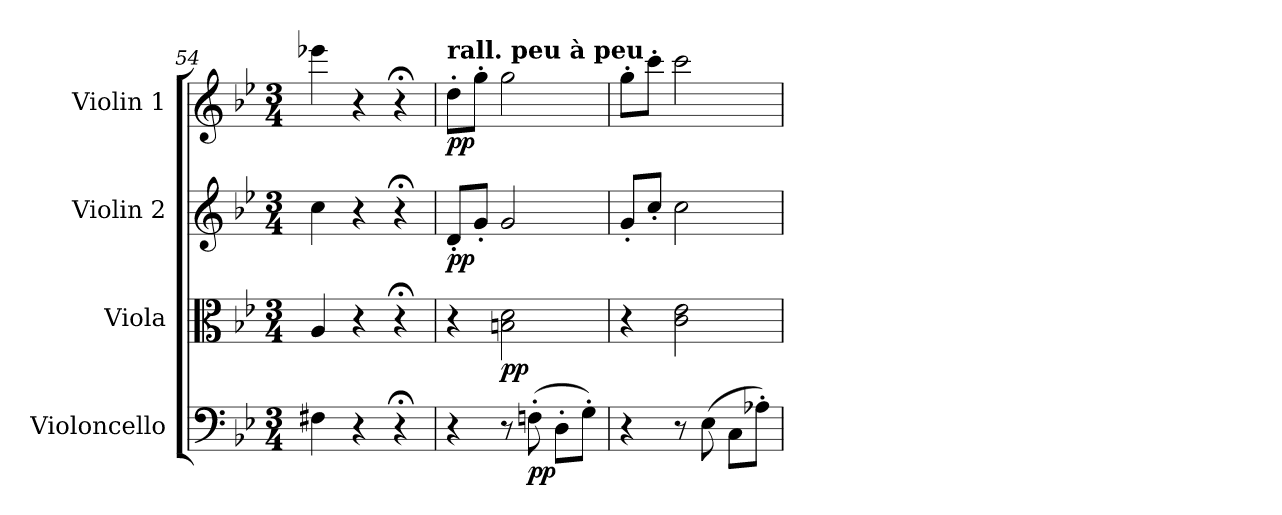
**kern	**dynam	**kern	**dynam	**kern	**dynam	**kern	**dynam
*part4	*part4	*part3	*part3	*part2	*part2	*part1	*part1
*staff4	*staff4	*staff3	*staff3	*staff2	*staff2	*staff1	*staff1
*I"Violoncello	*	*I"Viola	*	*I"Violin 2	*	*I"Violin 1	*
*I'Vc	*	*I'Vla	*	*I'Vln	*	*I'Vln	*
*clefF4	*	*clefC3	*	*clefG2	*	*clefG2	*
*k[b-e-]	*	*k[b-e-]	*	*k[b-e-]	*	*k[b-e-]	*
*M3/4	*	*M3/4	*	*M3/4	*	*M3/4	*
=54	=54	=54	=54	=54	=54	=54	=54
4F#X\	.	4A/	.	4cc\	.	4eee-X\	.
4r	.	4r	.	4r	.	4r	.
4r;<	.	4r;<	.	4r;<	.	4r;<	.
!!LO:LB:g=z
=55	=55	=55	=55	=55	=55	=55	=55
!	!	!	!	!	!	!LO:TX:a:B:t=rall. peu à peu	!
!	!	!	!	!	!LO:DY:b	!	!LO:DY:b
4r	.	4r	.	8d'/L	pp	8dd'\L	pp
.	.	.	.	8g'/J	.	8gg'\J	.
!	!	!	!LO:DY:b	!	!	!	!
8r	.	2Bn\ 2d\	pp	2g/	.	2gg\	.
!	!LO:DY:b	!	!	!	!	!	!
(8Fn'\	pp	.	.	.	.	.	.
8D'\L	.	.	.	.	.	.	.
8G'\J)	.	.	.	.	.	.	.
!!LO:LB:g=z
=56	=56	=56	=56	=56	=56	=56	=56
4r	.	4r	.	8g'/L	.	8gg'\L	.
.	.	.	.	8cc'/J	.	8ccc'\J	.
8r	.	2c\ 2e-\	.	2cc\	.	2ccc\	.
(8E-\	.	.	.	.	.	.	.
8C\L	.	.	.	.	.	.	.
8A-X'\J)	.	.	.	.	.	.	.
=	=	=	=	=	=	=	=
*-	*-	*-	*-	*-	*-	*-	*-
